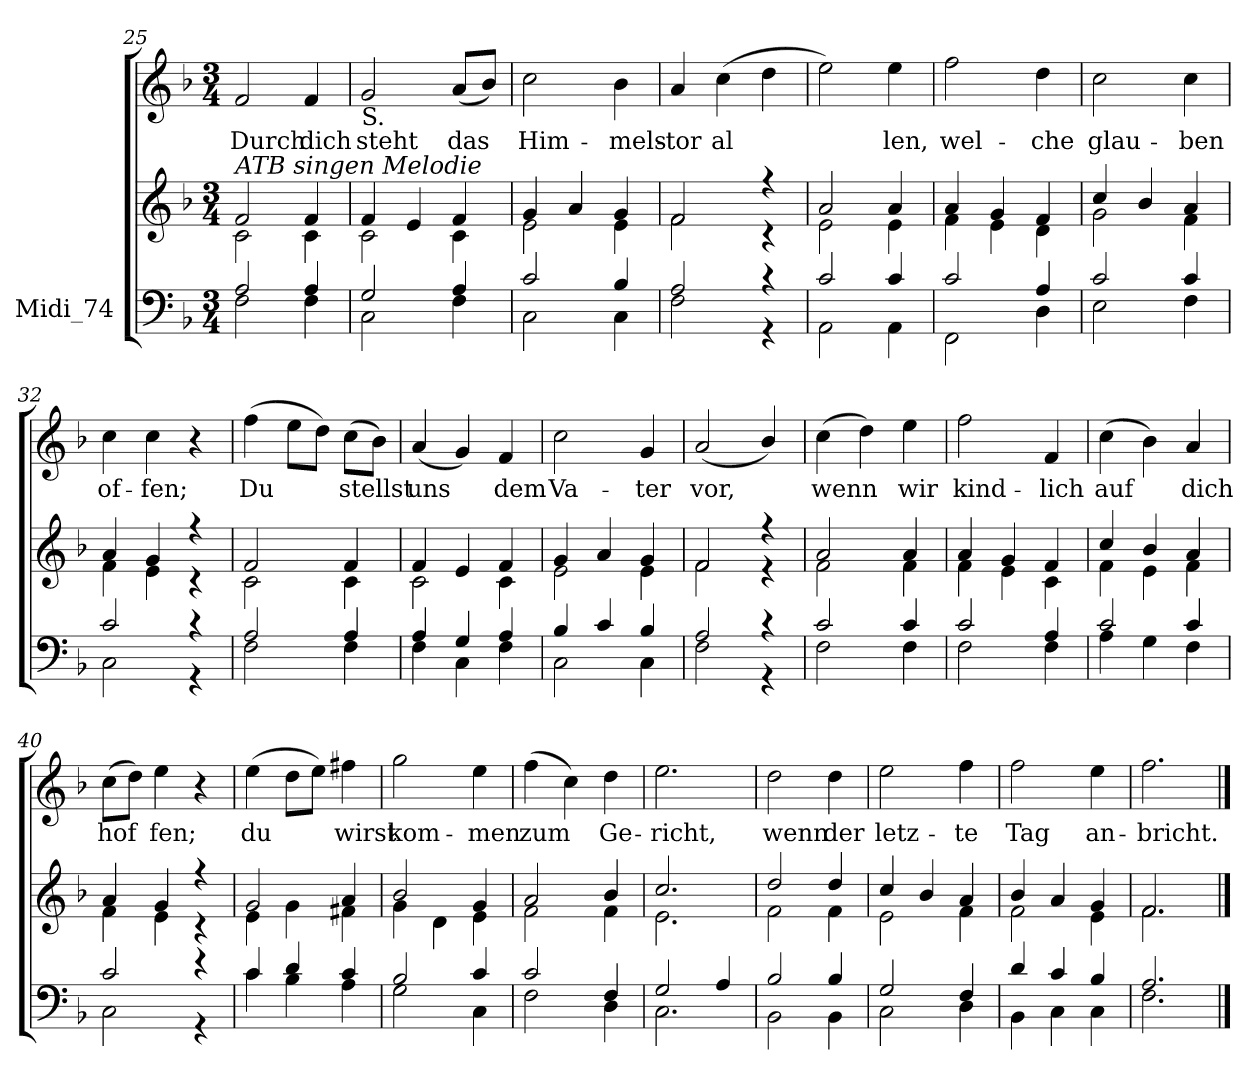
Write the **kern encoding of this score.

**kern	**kern	**kern	**text
*part3	*part2	*part1	*part1
*staff3	*staff2	*staff1	*staff1
*I"Midi_74	*	*	*
!!LO:LB:g=z
*clefF4	*clefG2	*clefG2	*
*k[b-]	*k[b-]	*k[b-]	*
*F:	*F:	*F:	*
*M3/4	*M3/4	*M3/4	*
=25	=25	=25	=25
*^	*^	*	*
!	!	!LO:TX:a:i:t=ATB singen Melodie	!	!	!
!	!	!	!	!	!LO:LY:b
2A/	2F\	2f/	2c\	2f	Durch
!	!	!	!	!	!LO:LY:b
4A/	4F\	4f/	4c\	4f	dich
=26	=26	=26	=26	=26	=26
!	!	!	!	!LO:TX:b:t=S.	!
!	!	!	!	!	!LO:LY:b
2G/	2C\	4f/	2c\	2g	steht
.	.	4e/	.	.	.
!	!	!	!	!	!LO:LY:b
4A/	4F\	4f/	4c\	(<8aL	das
.	.	.	.	8b-J)	.
=27	=27	=27	=27	=27	=27
!	!	!	!	!	!LO:LY:b
2c/	2C\	4g/	2e\	2cc	Him-
.	.	4a/	.	.	.
!	!	!	!	!	!LO:LY:b
4B-/	4C\	4g/	4e\	4b-	-mels-
=28	=28	=28	=28	=28	=28
!	!	!	!	!	!LO:LY:b
2A/	2F\	2f/	2f\	4a	-tor
!	!	!	!	!	!LO:LY:b
.	.	.	.	(>4cc	al
4r	4r	4r	4r	4dd	.
=29	=29	=29	=29	=29	=29
2c/	2AA\	2a/	2e\	2ee)	.
!	!	!	!	!	!LO:LY:b
4c/	4AA\	4a/	4e\	4ee	len,
=30	=30	=30	=30	=30	=30
!	!	!	!	!	!LO:LY:b
2c/	2FF\	4a/	4f\	2ff	wel-
.	.	4g/	4e\	.	.
!	!	!	!	!	!LO:LY:b
4A/	4D\	4f/	4d\	4dd	-che
!!LO:LB:g=z
=31	=31	=31	=31	=31	=31
!	!	!	!	!	!LO:LY:b
2c/	2E\	4cc/	2g\	2cc	glau-
.	.	4b-/	.	.	.
!	!	!	!	!	!LO:LY:b
4c/	4F\	4a/	4f\	4cc	-ben
=32	=32	=32	=32	=32	=32
!	!	!	!	!	!LO:LY:b
2c/	2C\	4a/	4f\	4cc	of-
!	!	!	!	!	!LO:LY:b
.	.	4g/	4e\	4cc	-fen;
4r	4r	4r	4r	4r	.
=33	=33	=33	=33	=33	=33
!	!	!	!	!	!LO:LY:b
2A/	2F\	2f/	2c\	(>4ff	Du
.	.	.	.	8eeL	.
.	.	.	.	8ddJ)	.
!	!	!	!	!	!LO:LY:b
4A/	4F\	4f/	4c\	(>8ccL	stellst
.	.	.	.	8b-J)	.
=34	=34	=34	=34	=34	=34
!	!	!	!	!	!LO:LY:b
4A/	4F\	4f/	2c\	(<4a	uns
4G/	4C\	4e/	.	4g)	.
!	!	!	!	!	!LO:LY:b
4A/	4F\	4f/	4c\	4f	dem
=35	=35	=35	=35	=35	=35
!	!	!	!	!	!LO:LY:b
4B-/	2C\	4g/	2e\	2cc	Va-
4c/	.	4a/	.	.	.
!	!	!	!	!	!LO:LY:b
4B-/	4C\	4g/	4e\	4g	-ter
=36	=36	=36	=36	=36	=36
!	!	!	!	!	!LO:LY:b
2A/	2F\	2f/	2f\	(<2a	vor,
4r	4r	4r	4r	4b-/)	.
!!LO:LB:g=z
=37	=37	=37	=37	=37	=37
!	!	!	!	!	!LO:LY:b
2c/	2F\	2a/	2f\	(>4cc	wenn
.	.	.	.	4dd)	.
!	!	!	!	!	!LO:LY:b
4c/	4F\	4a/	4f\	4ee	wir
=38	=38	=38	=38	=38	=38
!	!	!	!	!	!LO:LY:b
2c/	2F\	4a/	4f\	2ff	kind-
.	.	4g/	4e\	.	.
!	!	!	!	!	!LO:LY:b
4A/	4F\	4f/	4c\	4f	-lich
=39	=39	=39	=39	=39	=39
!	!	!	!	!	!LO:LY:b
2c/	4A\	4cc/	4f\	(>4cc	auf
.	4G\	4b-/	4e\	4b-)	.
!	!	!	!	!	!LO:LY:b
4c/	4F\	4a/	4f\	4a	dich
=40	=40	=40	=40	=40	=40
!	!	!	!	!	!LO:LY:b
2c/	2C\	4a/	4f\	(>8ccL	hof
.	.	.	.	8ddJ)	.
!	!	!	!	!	!LO:LY:b
.	.	4g/	4e\	4ee	fen;
4r	4r	4r	4r	4r	.
=41	=41	=41	=41	=41	=41
!	!	!	!	!	!LO:LY:b
4c/	4c\	2g/	4e\	(>4ee	du
4d/	4B-\	.	4g\	8ddL	.
.	.	.	.	8eeJ)	.
!	!	!	!	!	!LO:LY:b
4c/	4A\	4a/	4f#X\	4ff#X	wirst
=42	=42	=42	=42	=42	=42
!	!	!	!	!	!LO:LY:b
2B-/	2G\	2b-/	4g\	2gg	kom-
.	.	.	4d\	.	.
!	!	!	!	!	!LO:LY:b
4c/	4C\	4g/	4e\	4ee	-men
!!LO:LB:g=z
=43	=43	=43	=43	=43	=43
!	!	!	!	!	!LO:LY:b
2c/	2F\	2a/	2f\	(>4ff	zum
.	.	.	.	4cc)	.
!	!	!	!	!	!LO:LY:b
4F/	4D\	4b-/	4f\	4dd	Ge-
=44	=44	=44	=44	=44	=44
!	!	!	!	!	!LO:LY:b
2G/	2.C\	2.cc/	2.e\	2.ee	-richt,
4A/	.	.	.	.	.
=45	=45	=45	=45	=45	=45
!	!	!	!	!	!LO:LY:b
2B-/	2BB-\	2dd/	2f\	2dd	wenn
!	!	!	!	!	!LO:LY:b
4B-/	4BB-\	4dd/	4f\	4dd	der
=46	=46	=46	=46	=46	=46
!	!	!	!	!	!LO:LY:b
2G/	2C\	4cc/	2e\	2ee	letz-
.	.	4b-/	.	.	.
!	!	!	!	!	!LO:LY:b
4F/	4D\	4a/	4f\	4ff	-te
=47	=47	=47	=47	=47	=47
!	!	!	!	!	!LO:LY:b
4d/	4BB-\	4b-/	2f\	2ff	Tag
4c/	4C\	4a/	.	.	.
!	!	!	!	!	!LO:LY:b
4B-/	4C\	4g/	4e\	4ee	an-
=48	=48	=48	=48	=48	=48
!	!	!	!	!	!LO:LY:b
2.A/	2.F\	2.f/	2.f\	2.ff	-bricht.
*v	*v	*	*	*	*
*	*v	*v	*	*
==	==	==	==
*-	*-	*-	*-
